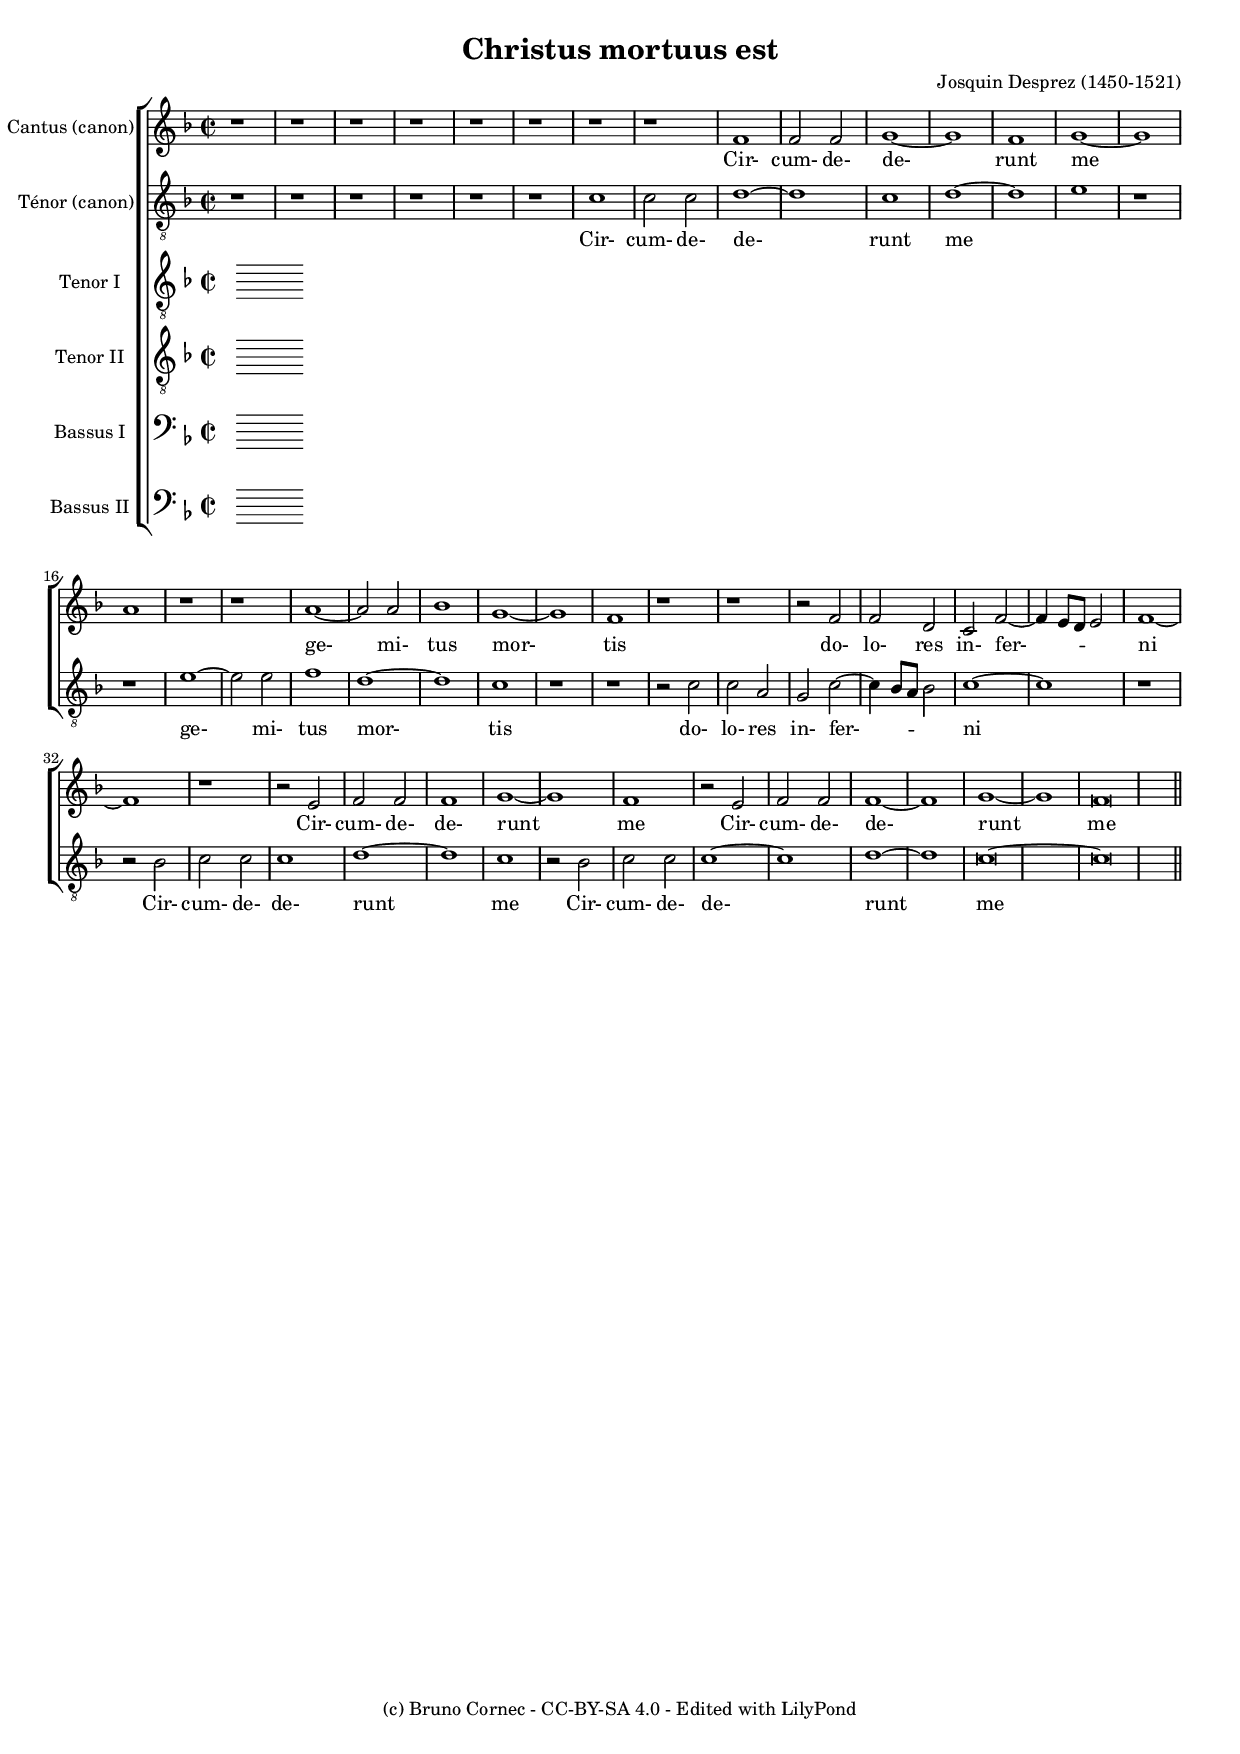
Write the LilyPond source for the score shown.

\version "2.19.80"
\include "italiano.ly"
#(set-global-staff-size 16)

\header{
	composer="Josquin Desprez (1450-1521)"
	title="Christus mortuus est"
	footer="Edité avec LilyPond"
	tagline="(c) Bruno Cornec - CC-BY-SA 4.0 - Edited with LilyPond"
	poet = ""
}



%%%%%%%%%%%%%%%%%%%%%%%%%%%%%%%%%%%%%%%%%%%%%%%%%%%%%%%%%%%%%

global={\key fa \major \time 2/2
}

cantus={
	\relative do' {
	  r1 r1 r1 r1 r1 r1 r1 r1 |
	  fa1 fa2 fa sol1~ sol fa sol~ sol la |
	  r1 r1 la1~ la2 la sib1 sol1~ sol fa |
	  r1 r1 r2 fa fa re do fa~ fa4 mi8 re mi2 fa1~ fa1 |
	  r1 r2 mi2 fa fa fa1 sol1~ sol fa r2 mi fa fa fa1~ fa sol1~ sol fa\breve \bar "||"
	}
}
canon={
	\relative do' {
	  r1 r1 r1 r1 r1 r1 |
	  do do2 do re1~ re do re~ re mi |
	  r1 r1 mi1~ mi2 mi fa1 re1~ re do |
	  r1 r1 r2 do do la sol do~ do4 sib8 la sib2 do1~ do |
	  r1 r2 sib2 do do do1 re1~ re do r2 sib do do do1~ do re1~ re do\breve~ do\breve \bar "||"
	}
}
tenorI={
	\relative do' {
	\bar "||"
  }
}
tenorII={
	\relative do' {
	\bar "||"
  }
}
bassusI={
	\relative do' {
	\bar "||"
  }
}
bassusII={
	\relative do' {
	\bar "||"
  }
}
textcantus=\lyricmode {
  Cir- cum- de- de- runt me _ 
  ge- mi- tus mor- tis
  do- lo- res in- fer- -- _ _ _ ni
  Cir- cum- de- de- runt me
  Cir- cum- de- de- runt me
}
textcanon=\lyricmode {
  Cir- cum- de- de- runt me _ 
  ge- mi- tus mor- tis
  do- lo- res in- fer- -- _ _ _ ni
  Cir- cum- de- de- runt me
  Cir- cum- de- de- runt me
}
texttenorI=\lyricmode {
}
texttenorII=\lyricmode {
}
textbassusI=\lyricmode {
}
textbassusII=\lyricmode {
}

\score{
	\context ChoirStaff <<
		\context Staff = "v1"<<
			\set Staff.instrumentName = "Cantus (canon)"
			\global
			\context Voice = "soprano" {
			  \clef	treble
			  \cantus
			}
		\context Lyrics="l1" \lyricmode { \lyricsto "soprano" \textcantus }
		>>

		\context Staff = "v2"<<
			\set Staff.instrumentName = "Ténor (canon)"
			\global
			\context Voice = "canon" {
			  \clef "G_8"	
			  \canon
			}
		\context Lyrics="l2" \lyricmode { \lyricsto "canon" \textcanon }
		>>


		\context Staff = "v3"<<
			\override Staff.VerticalAxisGroup.Y-extent = #'(0 . 0)
			\set Staff.instrumentName = "Tenor I"
			\global
			\context Voice = "tenorI" {
			  \clef "G_8"	
			  \tenorI
		  }
		\context Lyrics="l3"  \lyricmode { \lyricsto "tenorI" \texttenorI }
		>>


		\context Staff = "v4"<<
			\override Staff.VerticalAxisGroup.Y-extent = #'(0 . 0)
			\set Staff.instrumentName = "Tenor II"
			\global
			\context Voice = "tenorII" {
			  \clef "G_8"	
			  \tenorII
		  }
		\context Lyrics="l4"  \lyricmode { \lyricsto "tenorII" \texttenorII }
		>>

		\context Staff ="v5"<<
			\set Staff.instrumentName = "Bassus I"
			\global
			\context Voice = "basseI" {
			\clef bass
			\bassusI
		  }
		>>
		\context Lyrics="l5" \lyricmode { \lyricsto "bassusI" \textbassusI }

		\context Staff ="v6"<<
			\set Staff.instrumentName = "Bassus II"
			\global
			\context Voice = "basseII" {
			\clef bass
			\bassusI
		  }
		>>
		\context Lyrics="l6" \lyricmode { \lyricsto "bassusII" \textbassusII }
	>>
  \layout {
  }
  \midi {
    \tempo 4 = 120
    }

}

